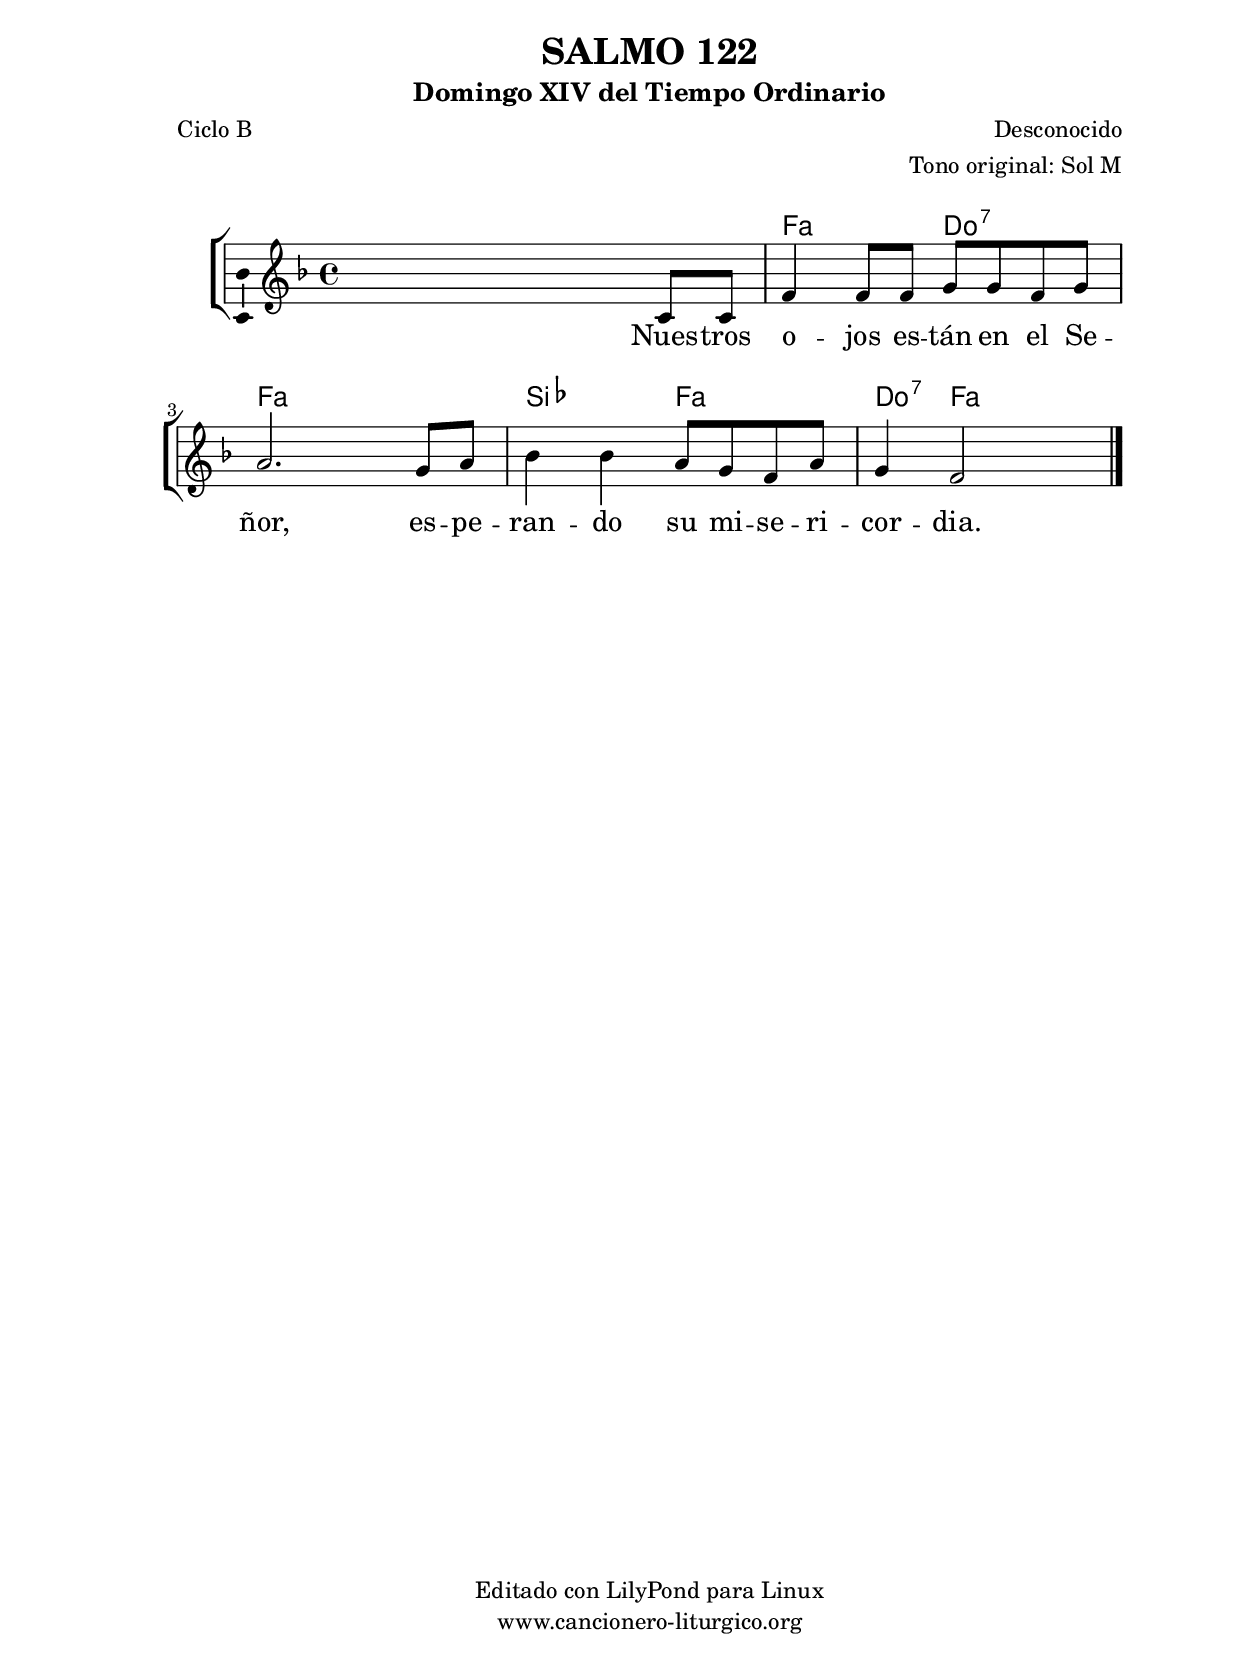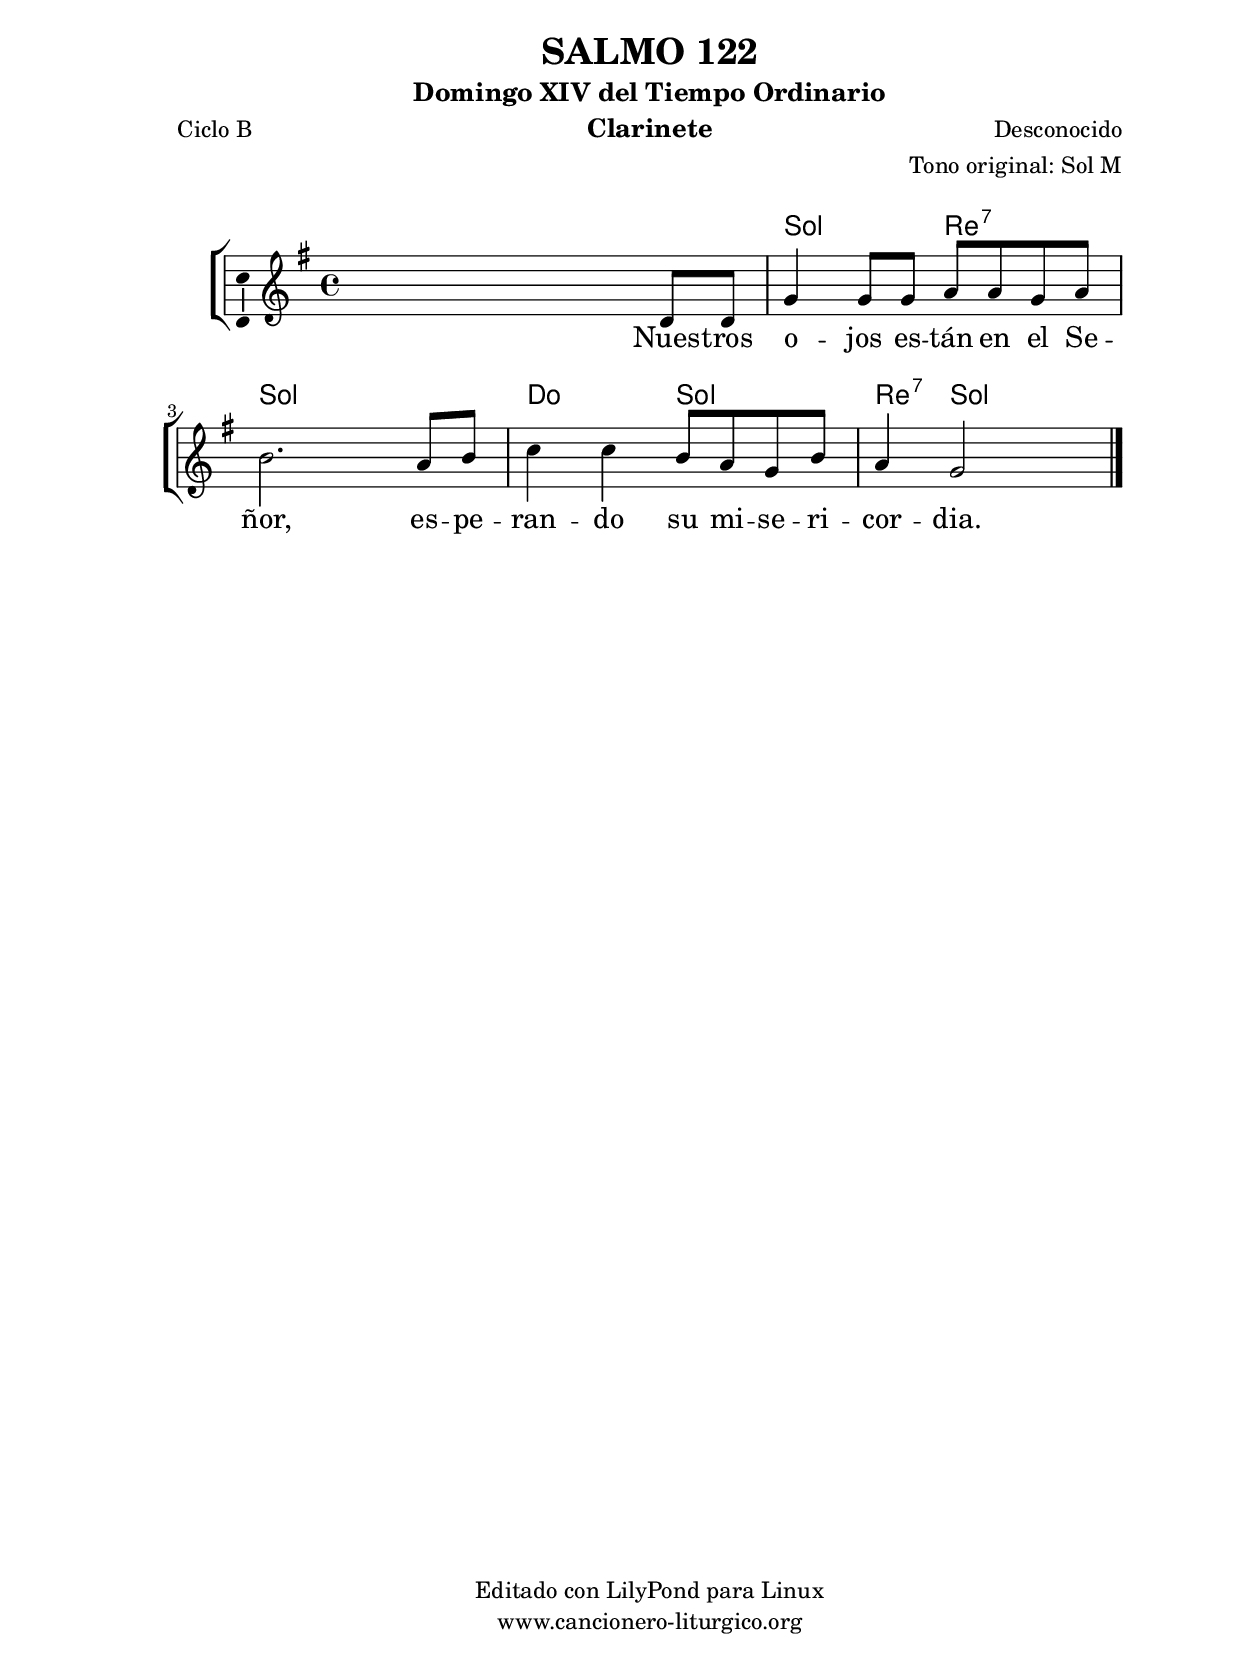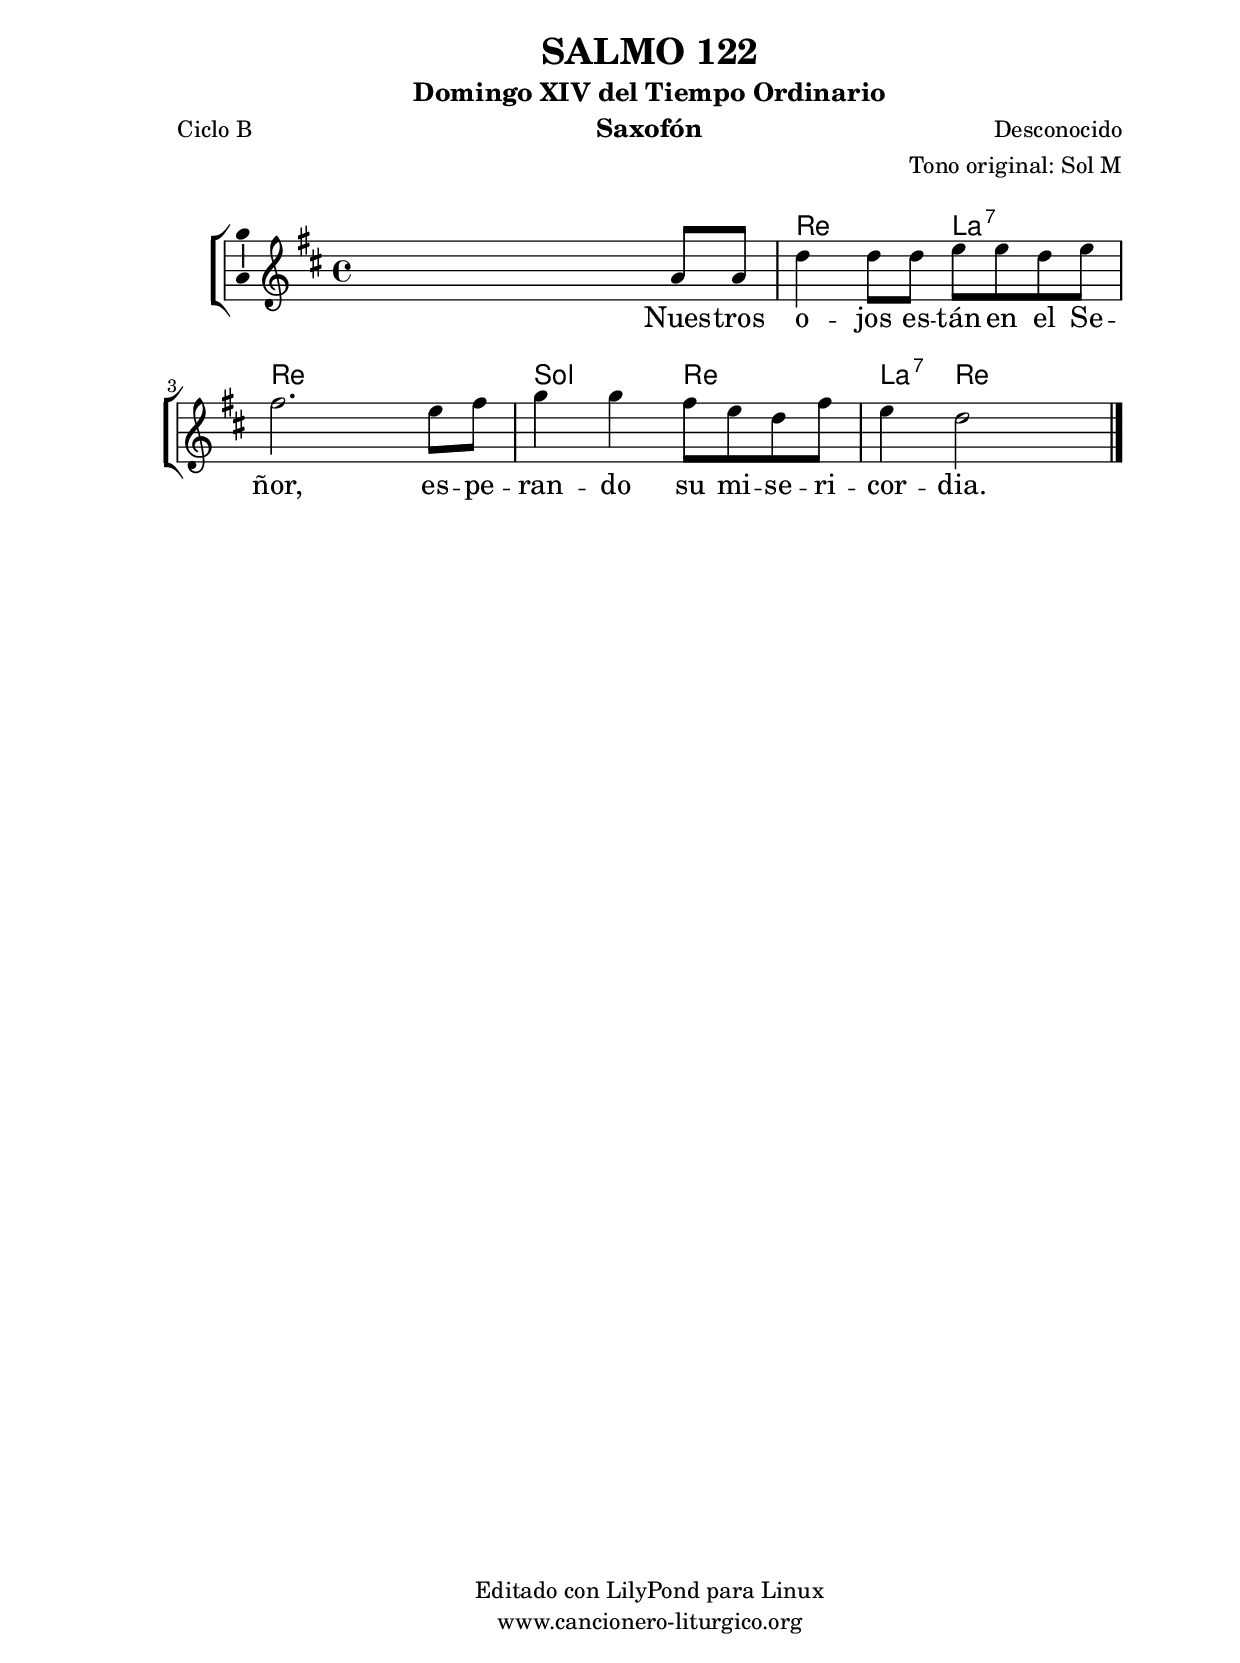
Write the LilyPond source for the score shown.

%
%para convertir .midi en .wav:
%timidity filename.midi -Ow -o finename.wav
%
%
%Para convertir de .wav a .mp3:
%lame -h -m j filename.wav
%
%
%para escuchar el midi:
%timidity nombrefichero.midi
%


%versión de lilypond para la que se ha escrito esta partitura:
\version "2.16.0"

	%Tamaño papel
	#(set-default-paper-size "a4")
	%Tamaño partitura
	#(set-global-staff-size 20)
	%No responde al pulsar sobre una nota
	#(ly:set-option 'point-and-click #f)

%parámetros del encabezamiento:
\header {
	title = "SALMO 122"
	subtitle = "Domingo XIV del Tiempo Ordinario"
	composer = "Desconocido"
	poet = "Ciclo B"
	meter = ""
	arranger = "Tono original: Sol M"
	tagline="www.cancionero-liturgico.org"
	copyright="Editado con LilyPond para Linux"
	tiempo = "Ordinario"
	usos = "Salmo"
	letra = "Nuestros ojos están en el Señor, esperando su misericordia."
	}

%parámetros asociados al papel:
\paper  {
	oddHeaderMarkup = \markup {\fill-line { \on-the-fly #not-first-page \fromproperty #'header:title \on-the-fly #not-first-page \fromproperty #'header:composer }}
	evenHeaderMarkup = \markup {\fill-line { \fromproperty #'header:composer \fromproperty #'header:title }}
	#(set-paper-size "a4")
	print-page-number = ##f
	first-page-number = 1
	print-first-page-number = ##f
%	head-separation = 3.0 \cm
	top-margin = 2.0 \cm
	bottom-margin = 0.5\cm
%%%	bottom-margin = -1.0\cm
	left-margin = 3.0 \cm
	line-width = 16.0 \cm 
	indent = 8\mm
	interscoreline = 2.\mm
	between-system-space = 15\mm
%	para que las partituras no llenen la hoja:
	ragged-bottom = ##t
%	idem para la última hoja:
	ragged-last-bottom = ##f
%	para que las partituras llenen el ancho del papel:
	ragged-last = ##f
	after-title-space = 2.5 \cm
%page-count=1
%system-count=8

	%Flexible Vertical Spacing
%	markup-markup-spacing =
%	#'((basic-distance . 15) (minimum-distance . 15) (padding . 3))
	markup-system-spacing =
	#'((basic-distance . 15) (minimum-distance . 15) (padding . 3))
	system-system-spacing =
	#'((basic-distance . 15) (minimum-distance . 15) (padding . 3))
	score-system-spacing =
	#'((basic-distance . 15) (minimum-distance . 15) (padding . 5))
%	top-system-spacing = % header
%	#'((basic-distance . 8) (minimum-distance . 0) (padding . 3))
%	top-markup-spacing =
%	#'((basic-distance . 20) (minimum-distance . 20) (padding . 3))
	last-bottom-spacing = % footer
	#'((basic-distance . 5) (minimum-distance . 5) (padding . 3))
%	score-markup-spacing =
%	#'((basic-distance . 16) (minimum-distance . 13) (padding . 3))

	}


%parámetros que afectan a toda la partitura:
global =  {
	%clave de sol (G):
	\clef G
	%armadura:
	\transpose g f
	\key g \major
	\tempo 4=80
	\set Score.tempoHideNote = ##t
	}


acordes = {
	\italianChords
	\chordmode {
	\transpose g f
{

s1
g2 d:7 g s c g d4:7 g2.

	}
	}
}

melodia = 
	\transpose g f
{
	\relative c'{
	\time 4/4

s2 s4 d8 d
g4 g8 g a a g a
b2. a8 b
c4 c b8 a g b
a4 g2 s4

	\bar "|."
	}
	}


texto = \lyricmode {
Nues -- tros o -- jos es -- tán en el Se -- ñor,
es -- pe -- ran -- do su mi -- se -- ri -- cor -- dia.
	}


acordesStaff = \context ChordNames = acordesStaff <<
	\set chordChanges = ##t
	\acordes
	>>


vozStaff = \context Voice = vozStaff
\with {\consists "Ambitus_engraver"}
<<
%	\set Staff.instrumentName = ""
%	\set Staff.shortInstrumentName = ""
%	\set Staff.midiInstrument = #"clarinet"
%	\set Staff.midiInstrument = #"cello"
%	\set Staff.midiInstrument = #"flute"
	\set Staff.midiInstrument = #"electric guitar (jazz)"
%	\set Staff.midiInstrument = #"english horn"
%	\set Staff.midiInstrument = #"violin"
%	\set Staff.midiInstrument = #"glockenspiel"
	\set Staff.midiMinimumVolume = #0.7
	\set Staff.midiMaximumVolume = #0.9
	\global
	\melodia
	>>


textoStaff = \context Lyrics = textoStaff <<
	\lyricsto vozStaff \texto
	>>

\book {
	\score {
		\context ChoirStaff {
			\override StaffGroup.SystemStartBracket #'collapse-height = #1
			\override Score.SystemStartBar #'collapse-height = #1
			<<
			\acordesStaff
			\vozStaff
			\textoStaff
			>>
			}
		\layout {
	    		\context {
				\Lyrics
				\override LyricText #'font-size = #2
				}
	   		 \context {
				\Score
				%fontSize = #3
				\override StaffSymbol #'staff-space = #(magstep +3)
				%\override Beam #'thickness = #0.55
				%\override SpacingSpanner #'spacing-increment = #1.0
				%\override Slur #'height-limit = #1.5
				}
			}
		}
	\score {
		\unfoldRepeats
		\context ChoirStaff {
			<<
			\acordesStaff
			\vozStaff
			>>
			}
		\midi {
	  		\context {
	  			\Score
				tempoWholesPerMinute = #(ly:make-moment 70 4)
				}
			}
		}
	}

%Partitura para clarinete
#(define output-suffix "C")
\book {
	\header{
		instrument = "Clarinete"
		}
	\score {
		\context ChoirStaff {
			\override StaffGroup.SystemStartBracket #'collapse-height = #1
			\override Score.SystemStartBar #'collapse-height = #1
\transpose c d
			<<
			\acordesStaff
			\vozStaff
			\textoStaff
			>>
			}
		\layout {
	    		\context {
				\Lyrics
				\override LyricText #'font-size = #2
				}
	   		 \context {
				\Score
				%fontSize = #3
				\override StaffSymbol #'staff-space = #(magstep +3)
				%\override Beam #'thickness = #0.55
				%\override SpacingSpanner #'spacing-increment = #1.0
				%\override Slur #'height-limit = #1.5
				}
			}
		}
	}

%Partitura para saxofón
#(define output-suffix "S")
\book {
	\header{
		instrument = "Saxofón"
		}
	\score {
		\context ChoirStaff {
			\override StaffGroup.SystemStartBracket #'collapse-height = #1
			\override Score.SystemStartBar #'collapse-height = #1
\transpose c a
			<<
			\acordesStaff
			\vozStaff
			\textoStaff
			>>
			}
		\layout {
	    		\context {
				\Lyrics
				\override LyricText #'font-size = #2
				}
	   		 \context {
				\Score
				%fontSize = #3
				\override StaffSymbol #'staff-space = #(magstep +3)
				%\override Beam #'thickness = #0.55
				%\override SpacingSpanner #'spacing-increment = #1.0
				%\override Slur #'height-limit = #1.5
				}
			}
		}
	}

